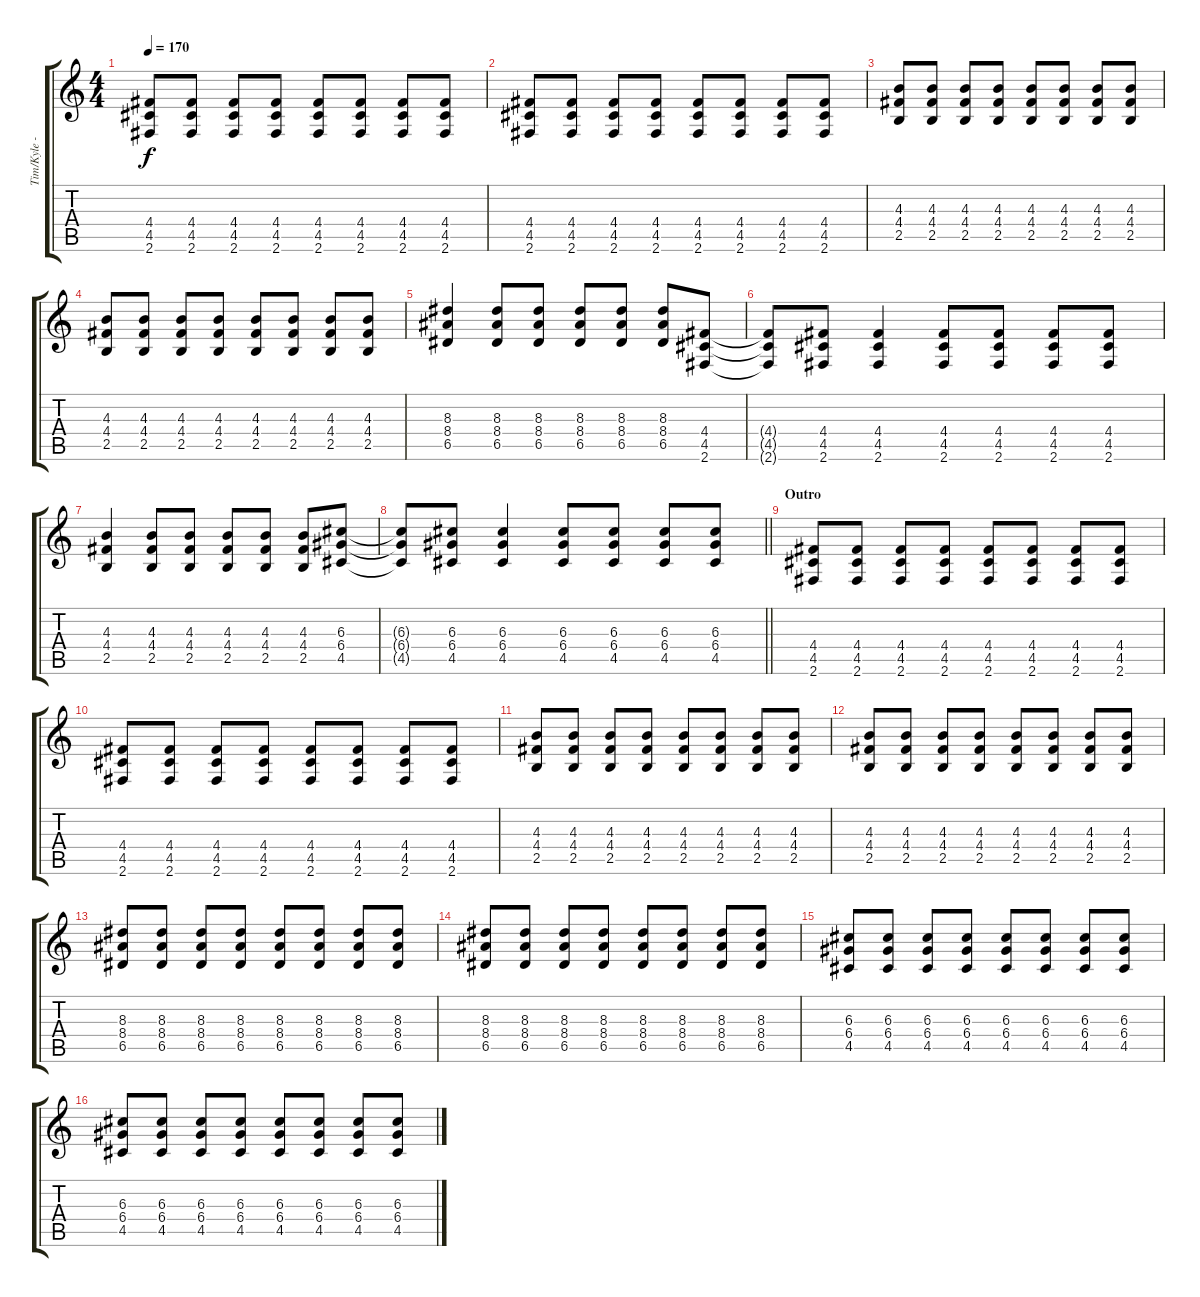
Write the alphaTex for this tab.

\track ("Tim/Kyle - Guitar" "Tim/Kyle -") {instrument distortionguitar}
\staff {score tabs}
\tuning (E4 B3 G3 D3 A2 E2) {hide}
\ts (4 4)
\tempo 170
\clef g2
\ks c
(4.4 4.5 2.6).8{dy f} (4.4 4.5 2.6).8 (4.4 4.5 2.6).8 (4.4 4.5 2.6).8 (4.4 4.5 2.6).8 (4.4 4.5 2.6).8 (4.4 4.5 2.6).8 (4.4 4.5 2.6).8 |
(4.4 4.5 2.6).8 (4.4 4.5 2.6).8 (4.4 4.5 2.6).8 (4.4 4.5 2.6).8 (4.4 4.5 2.6).8 (4.4 4.5 2.6).8 (4.4 4.5 2.6).8 (4.4 4.5 2.6).8 |
(4.3 4.4 2.5).8 (4.3 4.4 2.5).8 (4.3 4.4 2.5).8 (4.3 4.4 2.5).8 (4.3 4.4 2.5).8 (4.3 4.4 2.5).8 (4.3 4.4 2.5).8 (4.3 4.4 2.5).8 |
(4.3 4.4 2.5).8 (4.3 4.4 2.5).8 (4.3 4.4 2.5).8 (4.3 4.4 2.5).8 (4.3 4.4 2.5).8 (4.3 4.4 2.5).8 (4.3 4.4 2.5).8 (4.3 4.4 2.5).8 |
(8.3 8.4 6.5).4 (8.3 8.4 6.5).8 (8.3 8.4 6.5).8 (8.3 8.4 6.5).8 (8.3 8.4 6.5).8 (8.3 8.4 6.5).8 (4.4 4.5 2.6).8 |
(4.4{t} 4.5{t} 2.6{t}).8 (4.4 4.5 2.6).8 (4.4 4.5 2.6).4 (4.4 4.5 2.6).8 (4.4 4.5 2.6).8 (4.4 4.5 2.6).8 (4.4 4.5 2.6).8 |
(4.3 4.4 2.5).4 (4.3 4.4 2.5).8 (4.3 4.4 2.5).8 (4.3 4.4 2.5).8 (4.3 4.4 2.5).8 (4.3 4.4 2.5).8 (6.3 6.4 4.5).8 |
\barLineRight lightlight
(6.3{t} 6.4{t} 4.5{t}).8 (6.3 6.4 4.5).8 (6.3 6.4 4.5).4 (6.3 6.4 4.5).8 (6.3 6.4 4.5).8 (6.3 6.4 4.5).8 (6.3 6.4 4.5).8 |
\section ("" "Outro")
(4.4 4.5 2.6).8 (4.4 4.5 2.6).8 (4.4 4.5 2.6).8 (4.4 4.5 2.6).8 (4.4 4.5 2.6).8 (4.4 4.5 2.6).8 (4.4 4.5 2.6).8 (4.4 4.5 2.6).8 |
(4.4 4.5 2.6).8 (4.4 4.5 2.6).8 (4.4 4.5 2.6).8 (4.4 4.5 2.6).8 (4.4 4.5 2.6).8 (4.4 4.5 2.6).8 (4.4 4.5 2.6).8 (4.4 4.5 2.6).8 |
(4.3 4.4 2.5).8 (4.3 4.4 2.5).8 (4.3 4.4 2.5).8 (4.3 4.4 2.5).8 (4.3 4.4 2.5).8 (4.3 4.4 2.5).8 (4.3 4.4 2.5).8 (4.3 4.4 2.5).8 |
(4.3 4.4 2.5).8 (4.3 4.4 2.5).8 (4.3 4.4 2.5).8 (4.3 4.4 2.5).8 (4.3 4.4 2.5).8 (4.3 4.4 2.5).8 (4.3 4.4 2.5).8 (4.3 4.4 2.5).8 |
(8.3 8.4 6.5).8 (8.3 8.4 6.5).8 (8.3 8.4 6.5).8 (8.3 8.4 6.5).8 (8.3 8.4 6.5).8 (8.3 8.4 6.5).8 (8.3 8.4 6.5).8 (8.3 8.4 6.5).8 |
(8.3 8.4 6.5).8 (8.3 8.4 6.5).8 (8.3 8.4 6.5).8 (8.3 8.4 6.5).8 (8.3 8.4 6.5).8 (8.3 8.4 6.5).8 (8.3 8.4 6.5).8 (8.3 8.4 6.5).8 |
(6.3 6.4 4.5).8 (6.3 6.4 4.5).8 (6.3 6.4 4.5).8 (6.3 6.4 4.5).8 (6.3 6.4 4.5).8 (6.3 6.4 4.5).8 (6.3 6.4 4.5).8 (6.3 6.4 4.5).8 |
(6.3 6.4 4.5).8 (6.3 6.4 4.5).8 (6.3 6.4 4.5).8 (6.3 6.4 4.5).8 (6.3 6.4 4.5).8 (6.3 6.4 4.5).8 (6.3 6.4 4.5).8 (6.3 6.4 4.5).8
